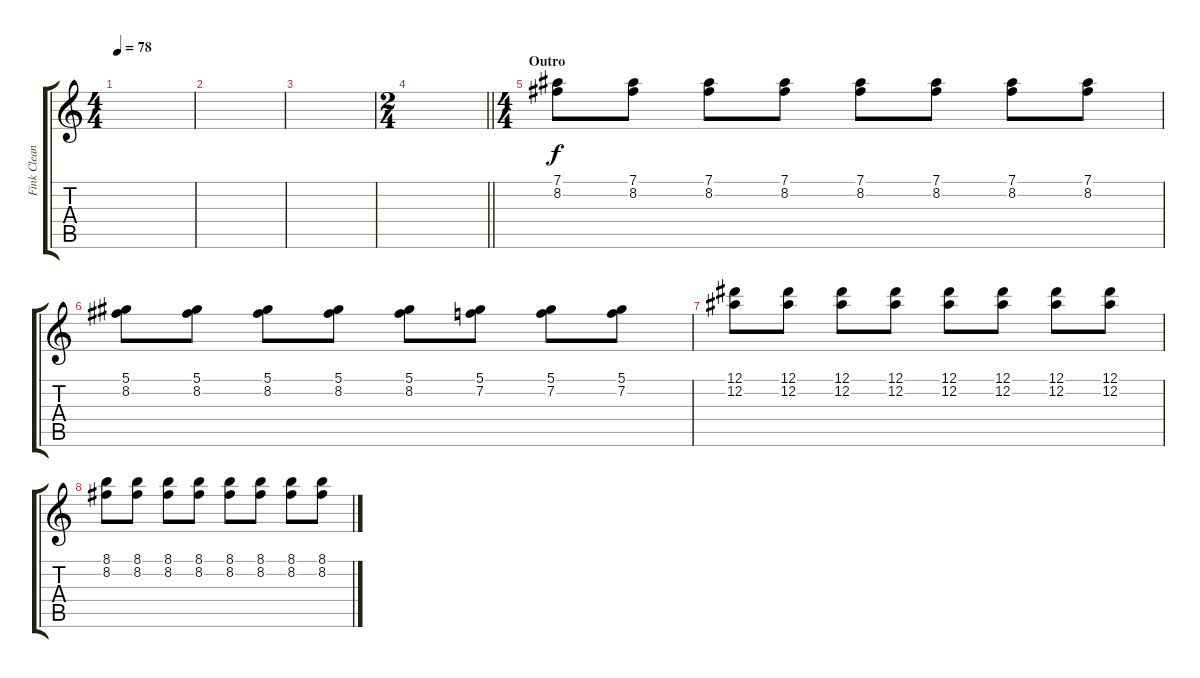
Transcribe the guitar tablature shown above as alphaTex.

\track ("Fink Clean" "Fink Clean") {instrument electricguitarclean}
\staff {score tabs}
\tuning (Eb4 Bb3 Gb3 Db3 Ab2 Db2) {hide}
\ts (4 4)
\tempo 78
\clef g2
\ks c
|
|
|
\ts (2 4)
\barLineRight lightlight
|
\ts (4 4)
\section ("" "Outro")
(7.1 8.2).8 (7.1 8.2).8 (7.1 8.2).8 (7.1 8.2).8 (7.1 8.2).8 (7.1 8.2).8 (7.1 8.2).8 (7.1 8.2).8 |
(5.1 8.2).8 (5.1 8.2).8 (5.1 8.2).8 (5.1 8.2).8 (5.1 8.2).8 (5.1 7.2).8 (5.1 7.2).8 (5.1 7.2).8 |
(12.1 12.2).8{volume 8} (12.1 12.2).8 (12.1 12.2).8 (12.1 12.2).8 (12.1 12.2).8 (12.1 12.2).8 (12.1 12.2).8 (12.1 12.2).8 |
(8.1 8.2).8 (8.1 8.2).8 (8.1 8.2).8 (8.1 8.2).8 (8.1 8.2).8 (8.1 8.2).8 (8.1 8.2).8 (8.1 8.2).8
